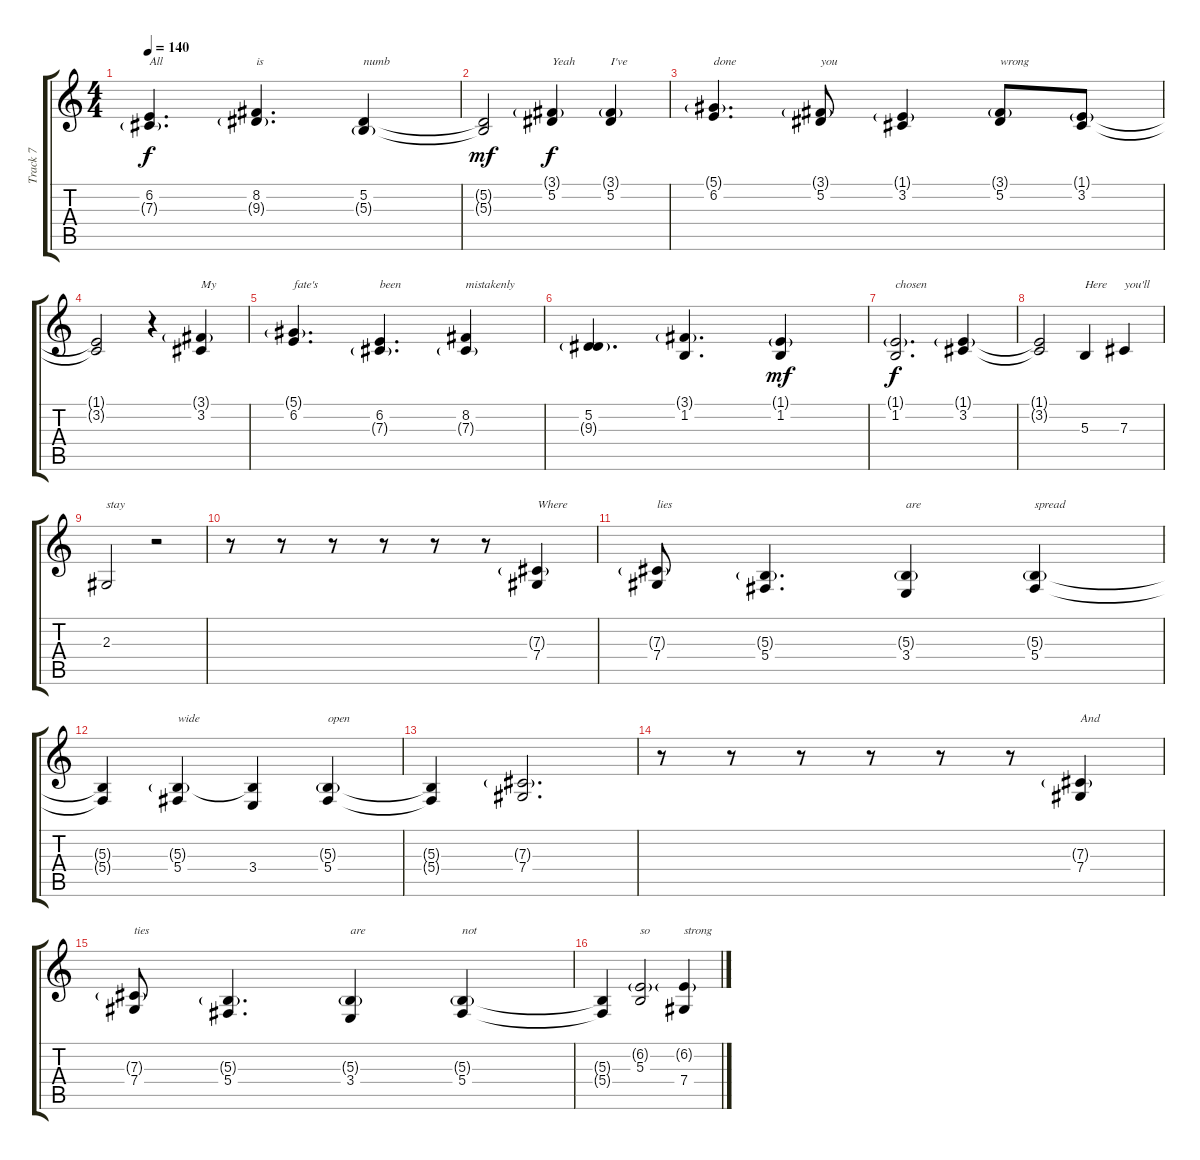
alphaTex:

\track ("Track 7" "Track 7") {instrument frenchhorn}
\staff {score tabs}
\tuning (Eb4 Bb3 Gb3 Db3 Ab2 Db2) {hide}
\ts (4 4)
\tempo 140
\clef g2
\ks c
(6.2 7.3{g}).4{d txt "All" dy f} (8.2 9.3{g}).4{d txt "is"} (5.2 5.3{g}).4{txt "numb"} |
(5.2{t} 5.3{t}).2{dy mf} (3.1{g} 5.2).4{txt "Yeah" dy f} (3.1{g} 5.2).4{txt "I've"} |
(5.1{g} 6.2).4{d txt "done"} (3.1{g} 5.2).8{txt "you"} (1.1{g} 3.2).4 (3.1{g} 5.2).8{txt "wrong"} (1.1{g} 3.2).8 |
(1.1{t} 3.2{t}).2 r.4 (3.1{g} 3.2).4{txt "My"} |
(5.1{g} 6.2).4{d txt "fate's"} (6.2 7.3{g}).4{d txt "been"} (8.2 7.3{g}).4{txt "mistakenly"} |
(5.2 9.3{g}).4{d} (3.1{g} 1.2).4{d} (1.1{g} 1.2).4{dy mf} |
(1.1{g} 1.2).2{d txt "chosen" dy f} (1.1{g} 3.2).4 |
(1.1{t} 3.2{t}).2 5.3.4{txt "Here"} 7.3.4{txt "you'll"} |
2.3.2{txt "stay"} r.2 |
r.8 r.8 r.8 r.8 r.8 r.8 (7.3{g} 7.4).4{txt "Where"} |
(7.3{g} 7.4).8{txt "lies"} (5.3{g} 5.4).4{d} (5.3{g} 3.4).4{txt "are"} (5.3{g} 5.4).4{txt "spread"} |
(5.3{t} 5.4{t}).4 (5.3{g} 5.4).4{txt "wide"} (5.3{t} 3.4).4 (5.3{g} 5.4).4{txt "open"} |
(5.3{t} 5.4{t}).4 (7.3{g} 7.4).2{d} |
r.8 r.8 r.8 r.8 r.8 r.8 (7.3{g} 7.4).4{txt "And"} |
(7.3{g} 7.4).8{txt "ties"} (5.3{g} 5.4).4{d} (5.3{g} 3.4).4{txt "are"} (5.3{g} 5.4).4{txt "not"} |
(5.3{t} 5.4{t}).4 (6.2{g} 5.3).2{txt "so"} (6.2{g} 7.4).4{txt "strong"}
